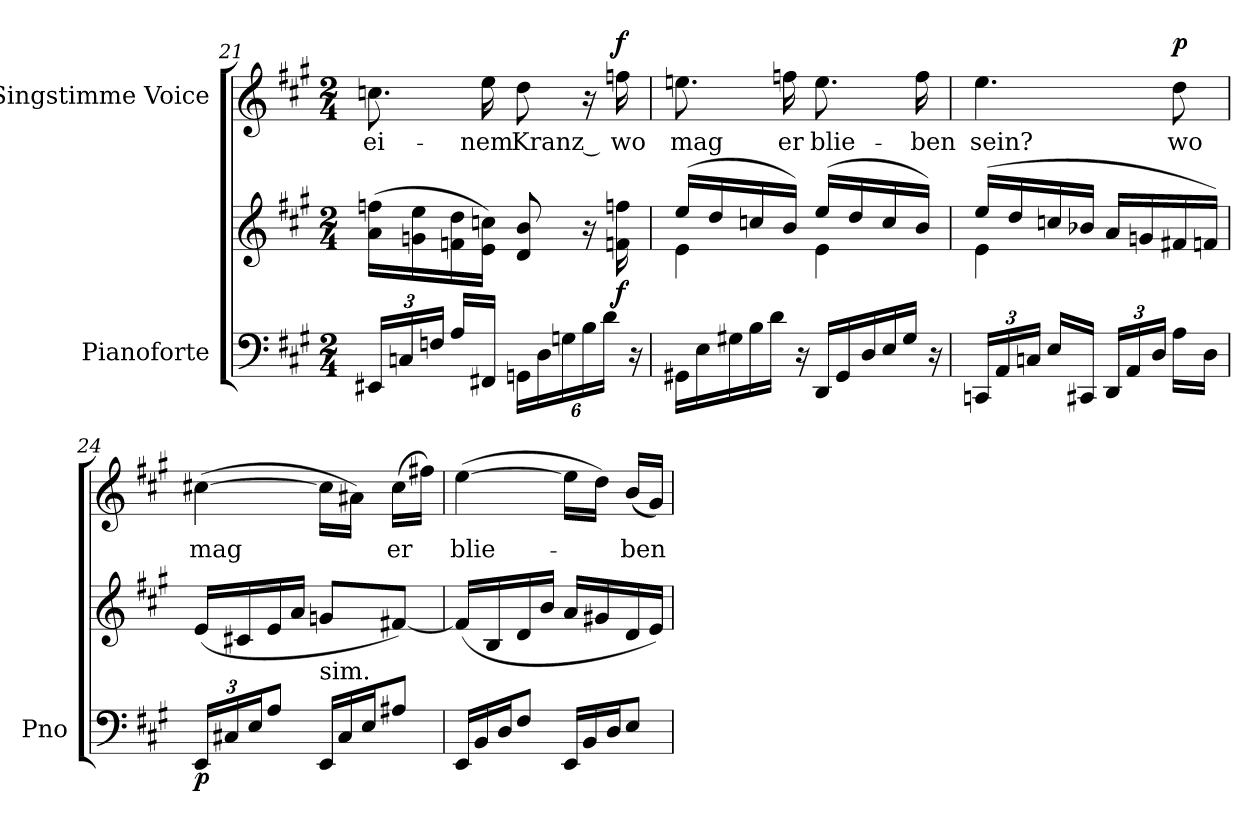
**kern	**kern	**dynam	**kern	**text	**dynam
*part2	*part2	*part2	*part1	*part1	*part1
*staff3	*staff2	*staff2/3	*staff1	*staff1	*staff1
*I"Pianoforte	*	*	*I"Singstimme Voice	*	*
*I'Pno	*	*	*	*	*
*clefF4	*clefG2	*	*clefG2	*	*
*k[f#c#g#]	*k[f#c#g#]	*	*k[f#c#g#]	*	*
*M2/4	*M2/4	*	*M2/4	*	*
=21	=21	=21	=21	=21	=21
!	!	!	!	!LO:LY:b	!
24EE#X/LL	(16a\ 16ffn\LL	.	8.ccn\	ei-	.
24Cn/	.	.	.	.	.
.	16gn\ 16ee\	.	.	.	.
24Fn/JJ	.	.	.	.	.
16A/LL	16fn\ 16dd\	.	.	.	.
!	!	!	!	!LO:LY:b	!
16FF#X/JJ	16e\ 16ccn\JJ)	.	16ee\	-nem	.
*Xbrackettup	*	*	*	*	*
!	!	!	!	!LO:LY:b	!
24GGn\LL	8d/ 8b/	.	8dd\	Kranz _	.
24D\	.	.	.	.	.
24Gn\	.	.	.	.	.
24B\	16r	.	16r	.	.
24d\JJ	.	.	.	.	.
!	!	!LO:DY:b	!	!LO:LY:b	!LO:DY:a
.	16fn\ 16ffn\	f	16ffn\	wo	f
24r	.	.	.	.	.
!!LO:LB:g=z
=22	=22	=22	=22	=22	=22
*Xtuplet	*	*	*	*	*
*	*^	*	*	*	*
!	!	!	!	!	!LO:LY:b	!
24GG#X\LL	(16ee/LL	4e\	.	8.een\	mag	.
24E\	.	.	.	.	.	.
.	16dd/	.	.	.	.	.
24G#X\	.	.	.	.	.	.
24B\	16ccn/	.	.	.	.	.
24d\JJ	.	.	.	.	.	.
!	!	!	!	!	!LO:LY:b	!
.	16b/JJ)	.	.	16ffn\	er	.
24r	.	.	.	.	.	.
!	!	!	!	!	!LO:LY:b	!
24DD/LL	(16ee/LL	4e\	.	8.ee\	blie-	.
24GG#/	.	.	.	.	.	.
.	16dd/	.	.	.	.	.
24D/	.	.	.	.	.	.
24E/	16cc/	.	.	.	.	.
24G#/JJ	.	.	.	.	.	.
!	!	!	!	!	!LO:LY:b	!
.	16b/JJ)	.	.	16ff\	-ben	.
24r	.	.	.	.	.	.
!!LO:PB:g=z
=23	=23	=23	=23	=23	=23	=23
*tuplet	*	*	*	*	*	*
*brackettup	*	*	*	*	*	*
!	!	!	!	!	!LO:LY:b	!
24CCn/LL	(16ee/LL	4e\	.	4.ee\	sein?	.
24AA/	.	.	.	.	.	.
.	16dd/	.	.	.	.	.
24Cn/JJ	.	.	.	.	.	.
16E/LL	16ccn/	.	.	.	.	.
16CC#X/JJ	16b-X/JJ	.	.	.	.	.
24DD/LL	16a/LL	4ryy	.	.	.	.
24AA/	.	.	.	.	.	.
.	16gn/	.	.	.	.	.
24D/JJ	.	.	.	.	.	.
!	!	!	!	!	!LO:LY:b	!LO:DY:a
16A\LL	16f#X/	.	.	8dd\	wo	p
16D\JJ	16fn/JJ)	.	.	.	.	.
*	*v	*v	*	*	*	*
=24	=24	=24	=24	=24	=24
*Xbrackettup	*	*	*	*	*
!	!	!LO:DY:b=2	!	!LO:LY:b	!
24EE/LL	(16e/LL	p	([4cc#X\	mag	.
24C#X/	.	.	.	.	.
.	16c#X/	.	.	.	.
24E/J	.	.	.	.	.
8A/J	16e/	.	.	.	.
.	16a/JJ	.	.	.	.
*Xtuplet	*	*	*	*	*
!LO:TX:a:t=sim.	!	!	!	!	!
24EE/LL	8gn/L	.	16cc#\LL]	.	.
24C#/	.	.	.	.	.
.	.	.	16a#X\JJ)	.	.
24E/J	.	.	.	.	.
!	!	!	!	!LO:LY:b	!
8A#X/J	[8f#X/J)	.	(16cc#\LL	er	.
.	.	.	16ff#X\JJ)	.	.
=25	=25	=25	=25	=25	=25
!	!	!	!	!LO:LY:b	!
24EE/LL	(16f#/LL]	.	([4ee\	blie-	.
24BB/	.	.	.	.	.
.	16B/	.	.	.	.
24D/J	.	.	.	.	.
8F#/J	16d/	.	.	.	.
.	16b/JJ	.	.	.	.
24EE/LL	16a/LL	.	16ee\LL]	.	.
24BB/	.	.	.	.	.
.	16g#X/	.	16dd\JJ)	.	.
24D/J	.	.	.	.	.
!	!	!	!	!LO:LY:b	!
8E/J	16d/	.	(16b/LL	-ben	.
.	16e/JJ)	.	16g#/JJ)	.	.
=	=	=	=	=	=
*-	*-	*-	*-	*-	*-
